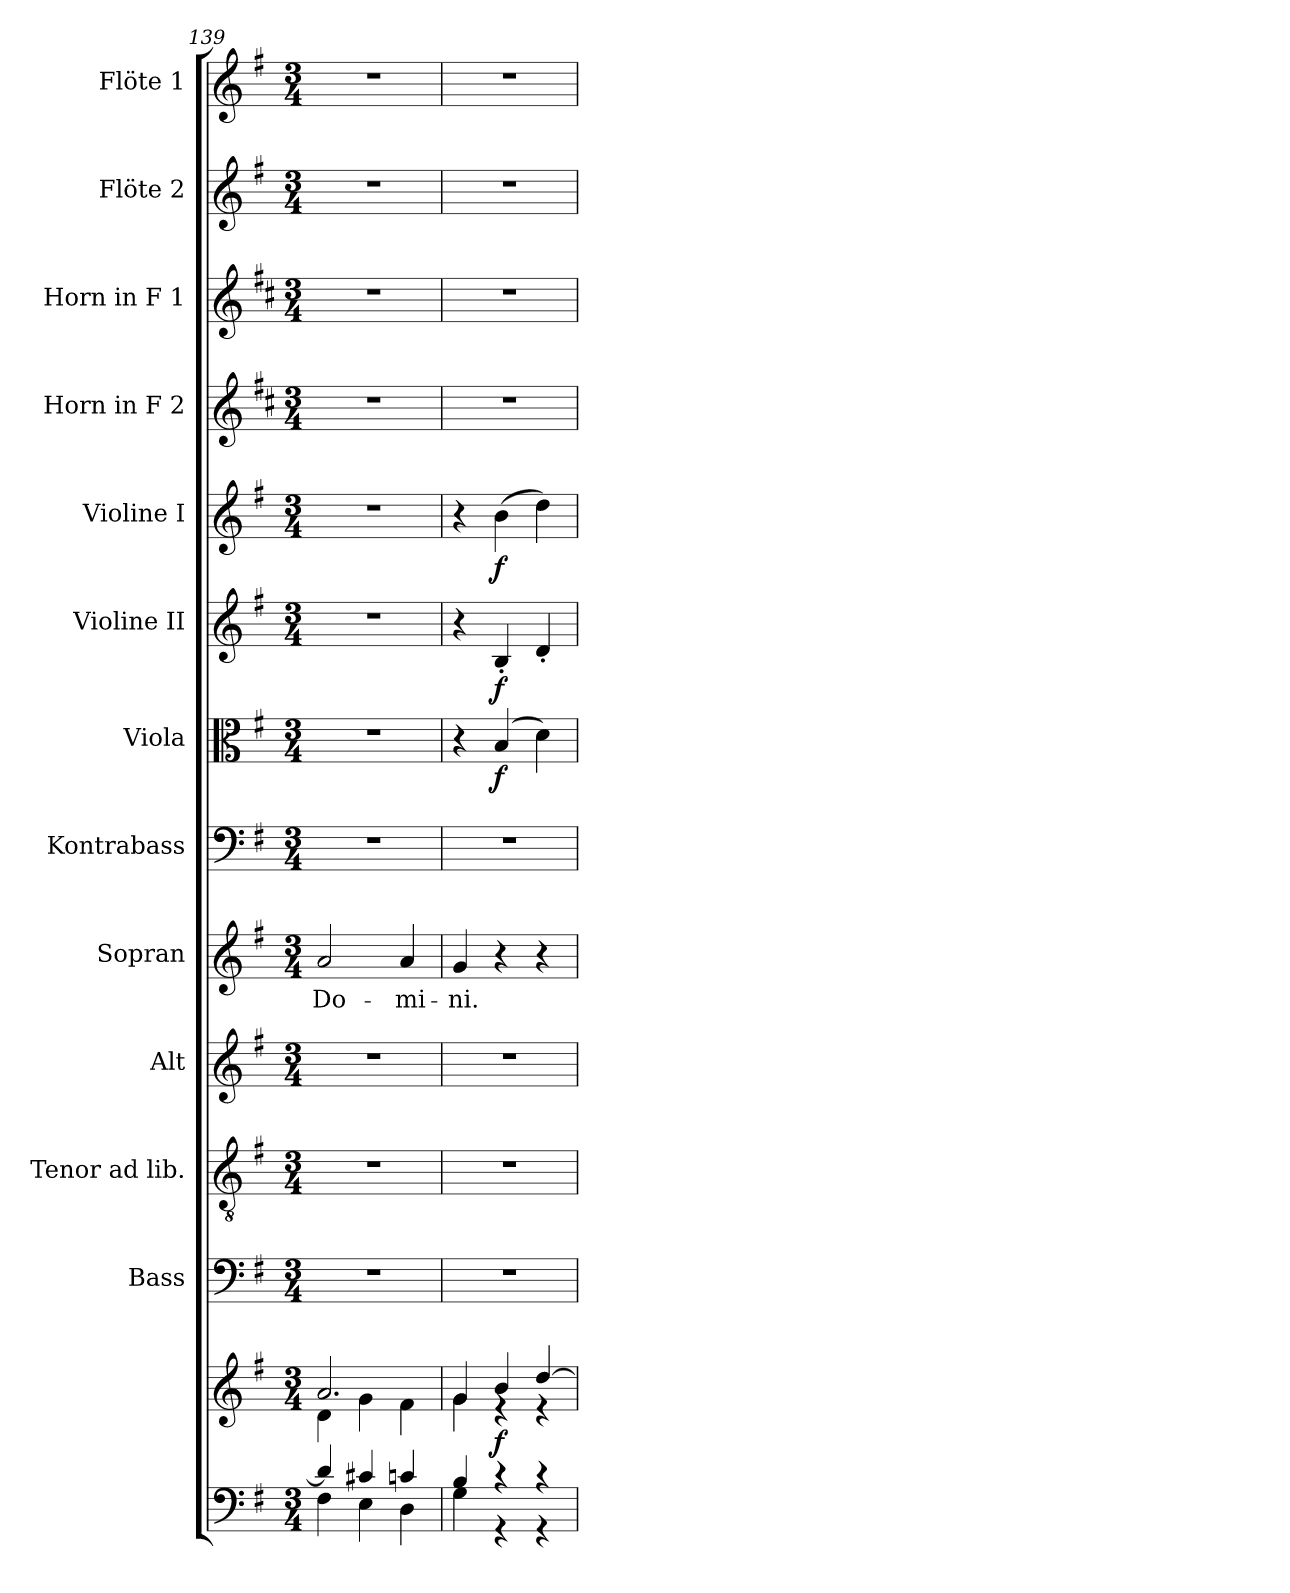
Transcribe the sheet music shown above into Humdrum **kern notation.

**kern	**kern	**dynam	**kern	**kern	**kern	**kern	**text	**kern	**kern	**dynam	**kern	**dynam	**kern	**dynam	**kern	**kern	**kern	**kern
*part13	*part13	*part13	*part12	*part11	*part10	*part9	*part9	*part8	*part7	*part7	*part6	*part6	*part5	*part5	*part4	*part3	*part2	*part1
*staff14	*staff13	*staff13/14	*staff12	*staff11	*staff10	*staff9	*staff9	*staff8	*staff7	*staff7	*staff6	*staff6	*staff5	*staff5	*staff4	*staff3	*staff2	*staff1
*	*	*	*I"Bass	*I"Tenor ad lib.	*I"Alt	*I"Sopran	*	*I"Kontrabass	*I"Viola	*	*I"Violine II	*	*I"Violine I	*	*I"Horn in F 2	*I"Horn in F 1	*I"Flöte 2	*I"Flöte 1
*	*	*	*I'B.	*I'T.	*I'A.	*I'S.	*	*I'Kb.	*I'Vla.	*	*I'Vl. II	*	*I'Vl. I	*	*	*	*I'Fl. 2	*I'Fl. 1
*clefF4	*clefG2	*	*clefF4	*clefGv2	*clefG2	*clefG2	*	*clefF4	*clefC3	*	*clefG2	*	*clefG2	*	*clefG2	*clefG2	*clefG2	*clefG2
*	*	*	*	*	*	*	*	*ITrd7c12	*	*	*	*	*	*	*ITrd4c7	*ITrd4c7	*	*
*k[f#]	*k[f#]	*	*k[f#]	*k[f#]	*k[f#]	*k[f#]	*	*k[f#]	*k[f#]	*	*k[f#]	*	*k[f#]	*	*k[f#]	*k[f#]	*k[f#]	*k[f#]
*G:	*G:	*	*G:	*G:	*G:	*G:	*	*G:	*G:	*	*G:	*	*G:	*	*G:	*G:	*G:	*G:
*M3/4	*M3/4	*	*M3/4	*M3/4	*M3/4	*M3/4	*	*M3/4	*M3/4	*	*M3/4	*	*M3/4	*	*M3/4	*M3/4	*M3/4	*M3/4
=139	=139	=139	=139	=139	=139	=139	=139	=139	=139	=139	=139	=139	=139	=139	=139	=139	=139	=139
*^	*^	*	*	*	*	*	*	*	*	*	*	*	*	*	*	*	*	*
!	!	!	!	!	!	!	!	!	!LO:LY:b	!	!	!	!	!	!	!	!	!	!	!
4d/]	4F#\	2.a/	4d\	.	2.r	2.r	2.r	2a/	Do-	2.r	2.r	.	2.r	.	2.r	.	2.r	2.r	2.r	2.r
4c#X/	4E\	.	4g\	.	.	.	.	.	.	.	.	.	.	.	.	.	.	.	.	.
!	!	!	!	!	!	!	!	!	!LO:LY:b	!	!	!	!	!	!	!	!	!	!	!
4cn/	4D\	.	4f#\	.	.	.	.	4a/	-mi-	.	.	.	.	.	.	.	.	.	.	.
=140	=140	=140	=140	=140	=140	=140	=140	=140	=140	=140	=140	=140	=140	=140	=140	=140	=140	=140	=140	=140
!	!	!	!	!	!	!	!	!	!LO:LY:b	!	!	!	!	!	!	!	!	!	!	!
4B/	4G\	4g/	4g\	.	2.r	2.r	2.r	4g/	-ni.	2.r	4r	.	4r	.	4r	.	2.r	2.r	2.r	2.r
!	!	!	!	!LO:DY:b	!	!	!	!	!	!	!	!LO:DY:b	!	!LO:DY:b	!	!LO:DY:b	!	!	!	!
4r	4r	4b/	4rd	f	.	.	.	4r	.	.	(4B/	f	4B'</	f	(>4b\	f	.	.	.	.
4r	4r	[>4dd/	4re	.	.	.	.	4r	.	.	4d\)	.	4d'</	.	4dd\)	.	.	.	.	.
*v	*v	*	*	*	*	*	*	*	*	*	*	*	*	*	*	*	*	*	*	*
*	*v	*v	*	*	*	*	*	*	*	*	*	*	*	*	*	*	*	*	*
=	=	=	=	=	=	=	=	=	=	=	=	=	=	=	=	=	=	=
*-	*-	*-	*-	*-	*-	*-	*-	*-	*-	*-	*-	*-	*-	*-	*-	*-	*-	*-
